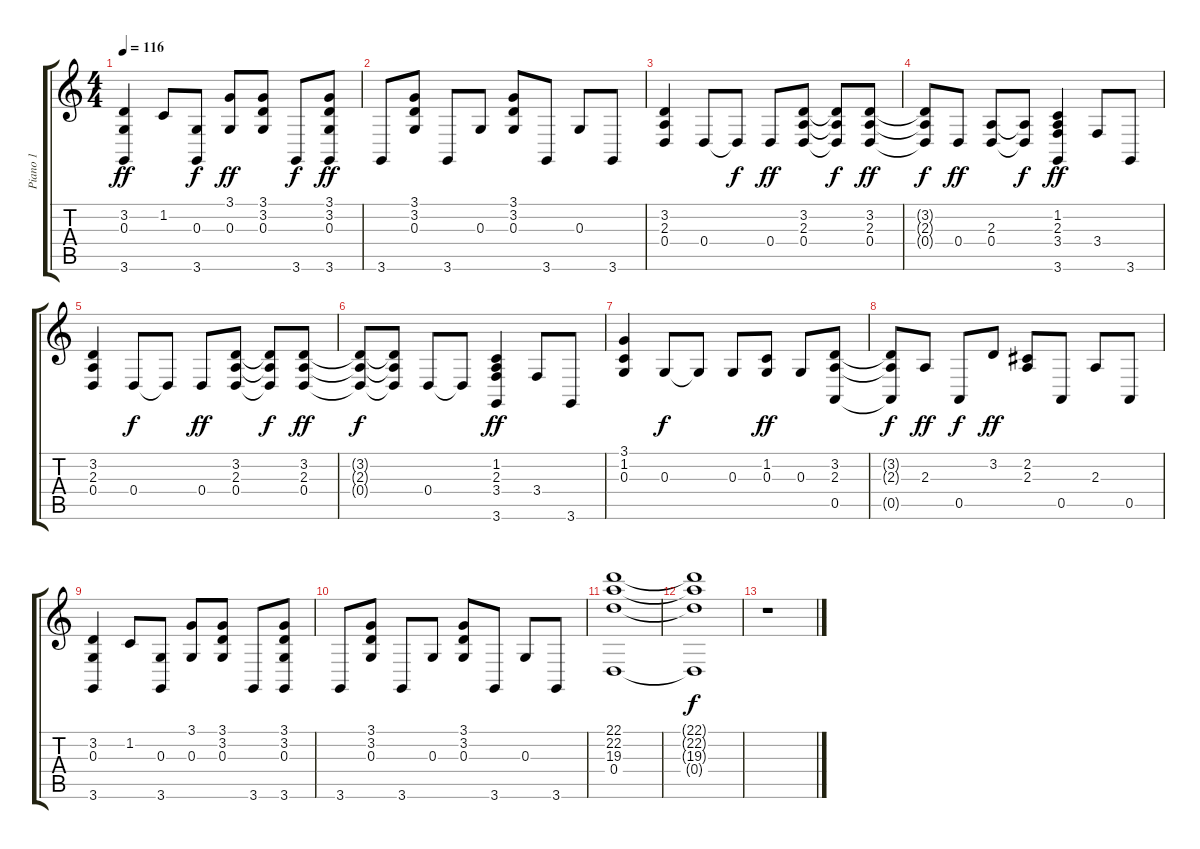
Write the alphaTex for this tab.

\track ("Piano 1" "Piano 1") {instrument brightacousticpiano}
\staff {score tabs}
\tuning (E4 B3 G3 D3 A2 E2) {hide}
\ts (4 4)
\tempo 116
\clef g2
\ks c
(3.2 0.3 3.6).4{dy ff} 1.2.8 (0.3 3.6).8{dy f} (3.1 0.3).8{dy ff} (3.1 3.2 0.3).8 3.6.8{dy f} (3.1 3.2 0.3 3.6).8{dy ff} |
3.6.8 (3.1 3.2 0.3).8 3.6.8 0.3.8 (3.1 3.2 0.3).8 3.6.8 0.3.8 3.6.8 |
(3.2 2.3 0.4).4 0.4.8 0.4{t}.8{dy f} 0.4.8{dy ff} (3.2 2.3 0.4).8 (3.2{t} 2.3{t} 0.4{t}).8{dy f} (3.2 2.3 0.4).8{dy ff} |
(3.2{t} 2.3{t} 0.4{t}).8{dy f} 0.4.8{dy ff} (2.3 0.4).8 (2.3{t} 0.4{t}).8{dy f} (1.2 2.3 3.4 3.6).4{dy ff} 3.4.8 3.6.8 |
(3.2 2.3 0.4).4 0.4.8{dy f} 0.4{t}.8 0.4.8{dy ff} (3.2 2.3 0.4).8 (3.2{t} 2.3{t} 0.4{t}).8{dy f} (3.2 2.3 0.4).8{dy ff} |
(3.2{t} 2.3{t} 0.4{t}).8{dy f} (3.2{t} 2.3{t} 0.4{t}).8 0.4.8 0.4{t}.8 (1.2 2.3 3.4 3.6).4{dy ff} 3.4.8 3.6.8 |
(3.1 1.2 0.3).4 0.3.8{dy f} 0.3{t}.8 0.3.8 (1.2 0.3).8{dy ff} 0.3.8 (3.2 2.3 0.5).8 |
(3.2{t} 2.3{t} 0.5{t}).8{dy f} 2.3.8{dy ff} 0.5.8{dy f} 3.2.8{dy ff} (2.2 2.3).8 0.5.8 2.3.8 0.5.8 |
(3.2 0.3 3.6).4 1.2.8 (0.3 3.6).8 (3.1 0.3).8 (3.1 3.2 0.3).8 3.6.8 (3.1 3.2 0.3 3.6).8 |
3.6.8 (3.1 3.2 0.3).8 3.6.8 0.3.8 (3.1 3.2 0.3).8 3.6.8 0.3.8 3.6.8 |
(22.1 22.2 19.3 0.4).1 |
(22.1{t} 22.2{t} 19.3{t} 0.4{t}).1{dy f} |
r.1
